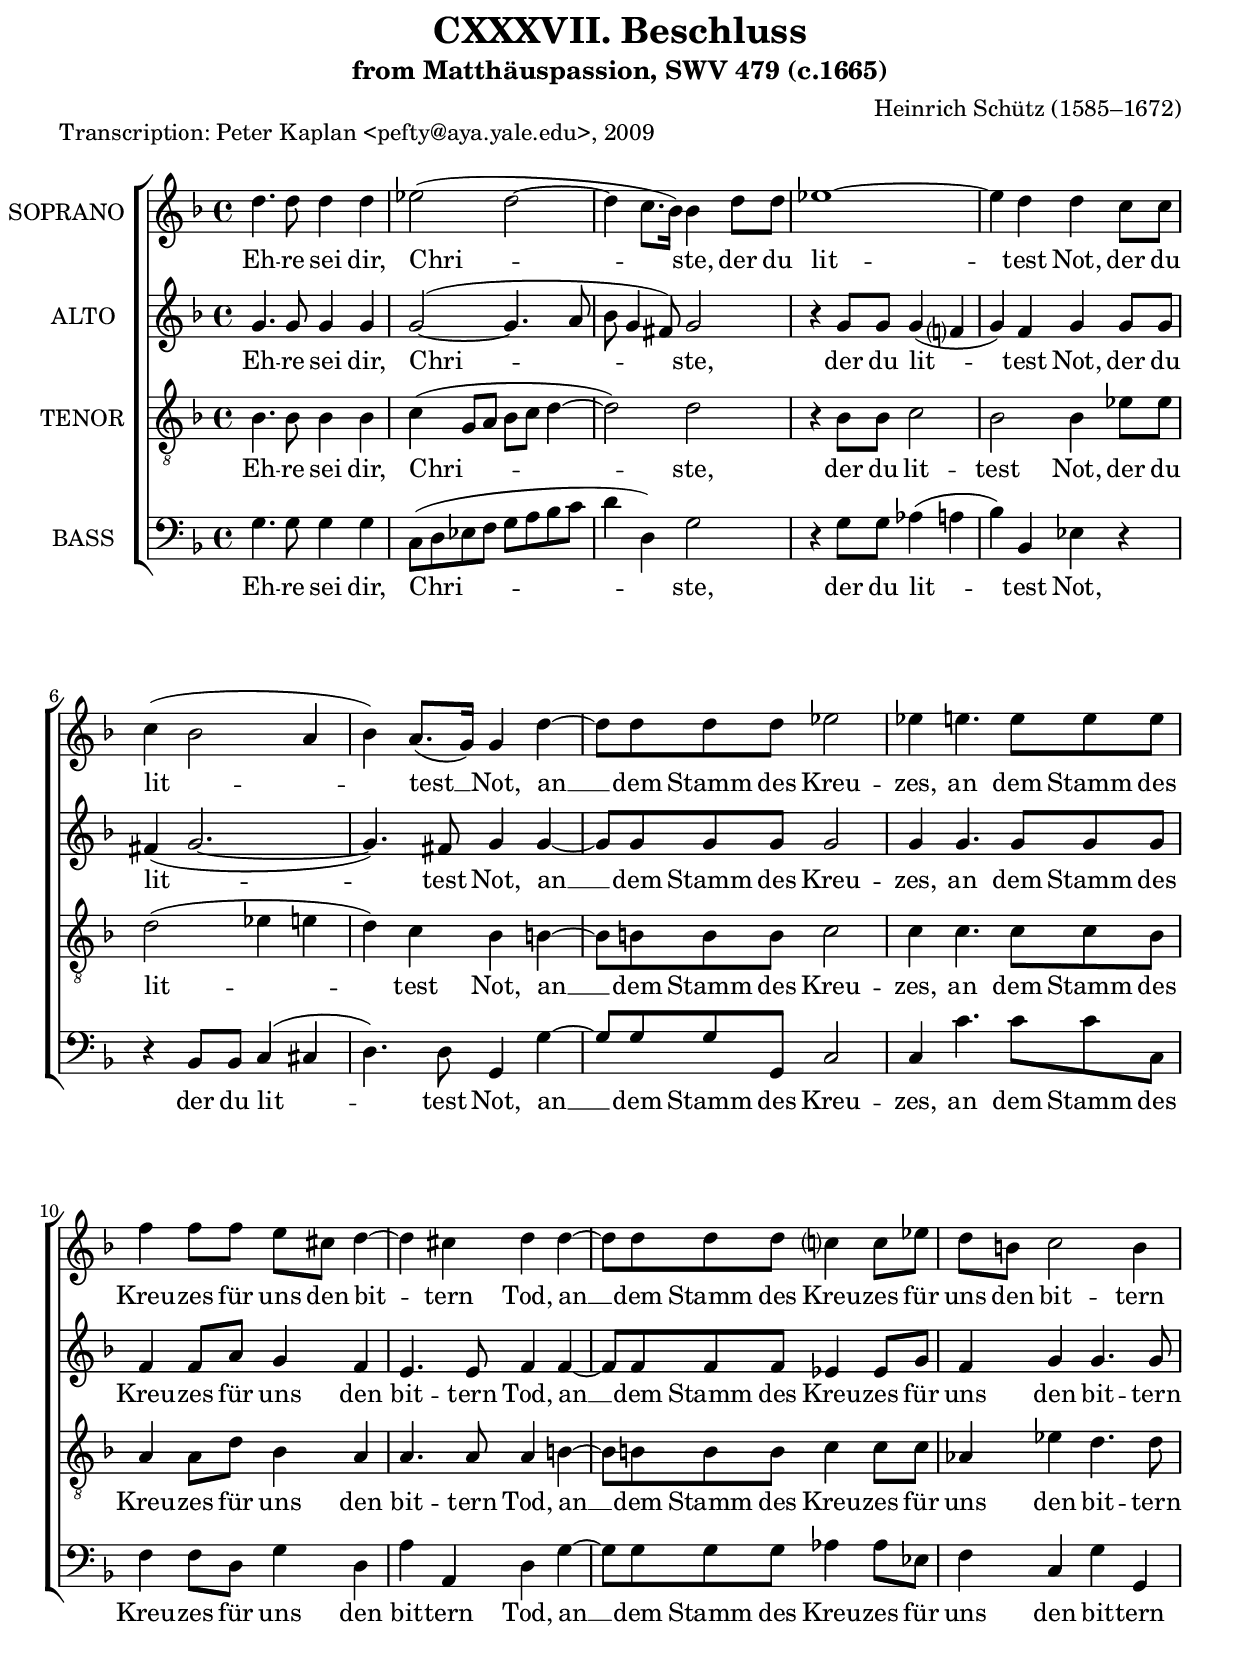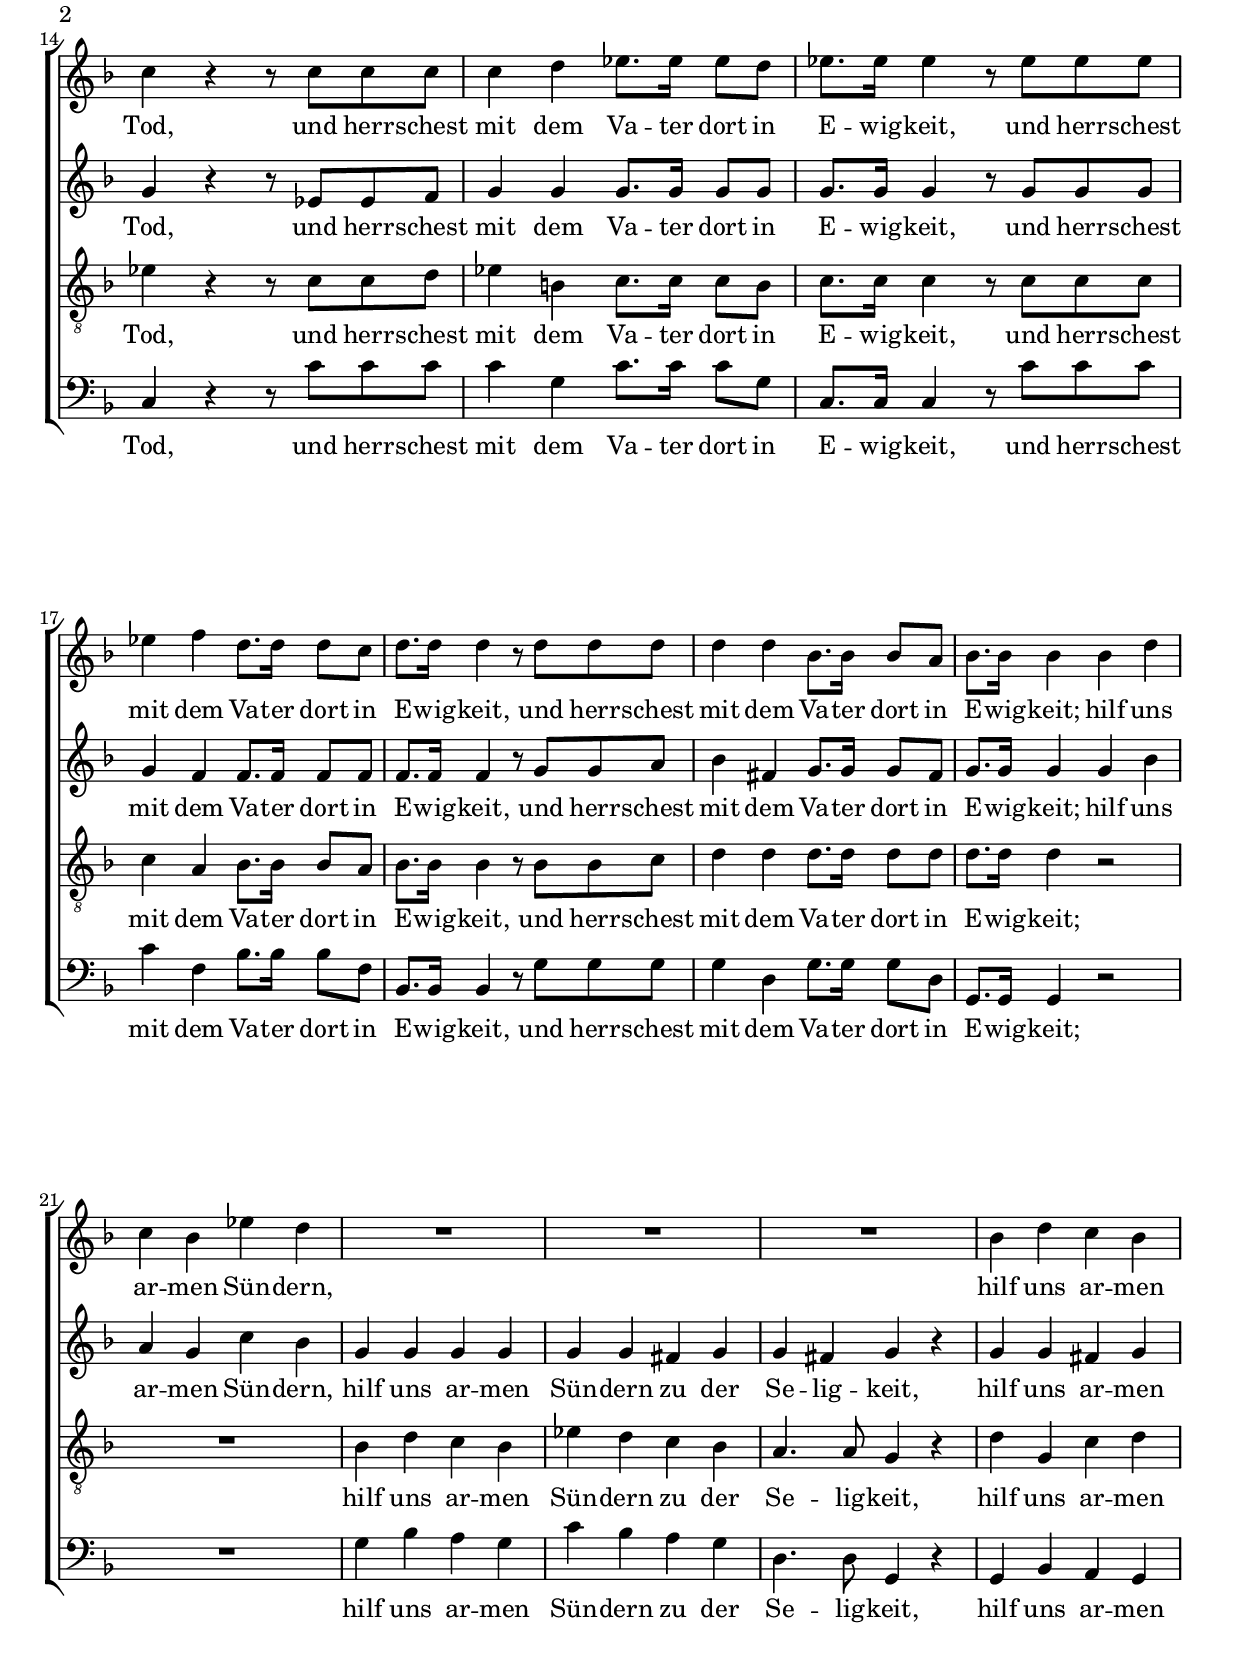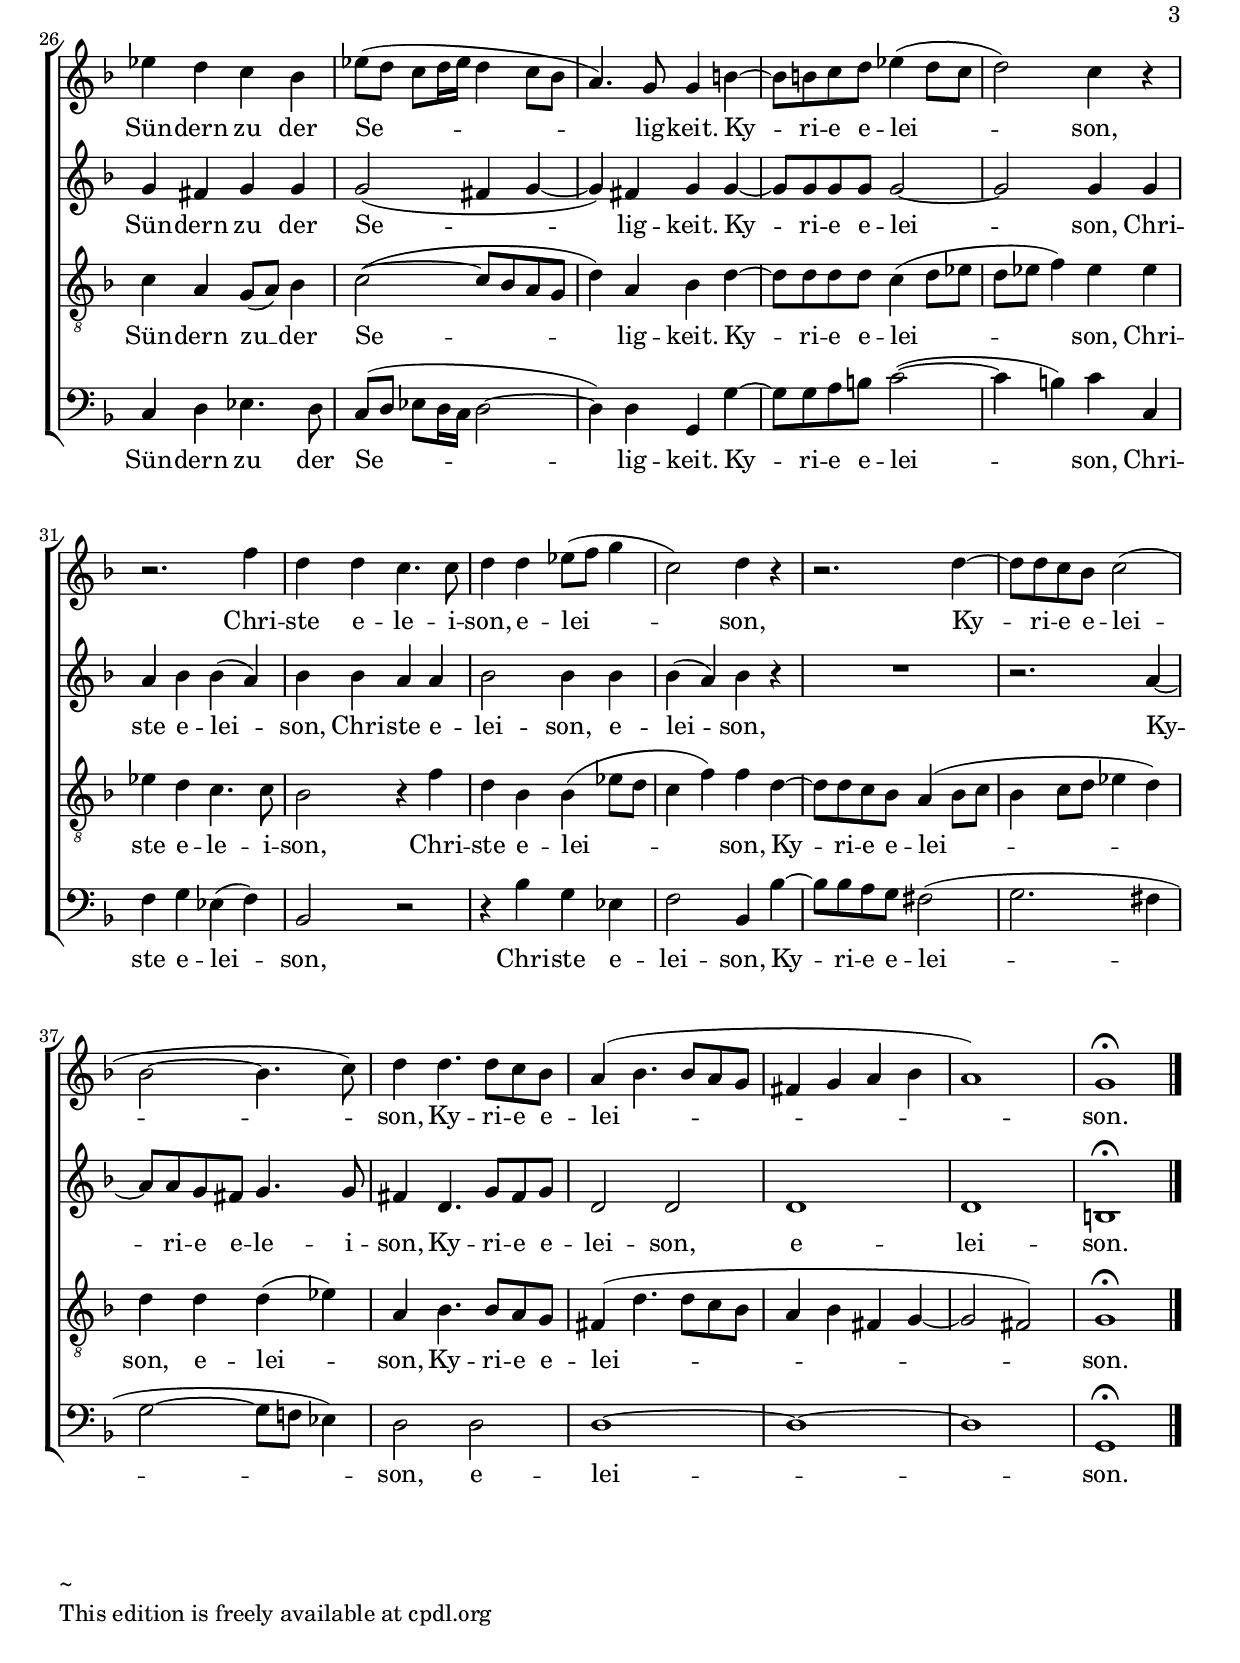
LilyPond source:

     \version "2.10.10"
\paper {
  between-system-space = 2.0\cm
  between-system-padding = #1
  ragged-bottom=##f
  ragged-last-bottom=##f
  bottom-margin = 2.0\cm
  top-margin = 0.1\cm
%  system-count = #6
  systemSeparatorMarkup = ""
}
\header {
    title = "CXXXVII. Beschluss"
    subtitle = "from Matthäuspassion, SWV 479 (c.1665)"
    composer = "Heinrich Schütz (1585–1672)"
    date = "1623"
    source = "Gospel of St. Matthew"
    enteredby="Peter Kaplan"
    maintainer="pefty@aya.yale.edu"
    piece ="Transcription: Peter Kaplan <pefty@aya.yale.edu>, 2009"
    texidoc = "

Translation of text:
Jesus of Nazareth."
}

     \score { 
      <<
        \new ChoirStaff <<
        \new Staff = CantusOne <<
               {  
      <<
     \override Stem #'neutral-direction = #up 
%    \override Staff.TimeSignature #'style = #'()
        \clef treble
        \key d \minor 
        \new Voice = "CantusOne" {
     \override NoteHead #'style = #'baroque
        \set Staff.midiInstrument = "synth voice"
        \set Staff.vocalName = "SOPRANO "

\time 4/4
d''4. d''8 d''4 d''              
ees''2( d''~
d''4 c''8. bes'16) bes'4 d''8 d''
ees''1~
% measure 5
ees''4 d'' d'' c''8 c''
c''4( bes'2 a'4
bes'4) a'8.( g'16) g'4 d''~
d''8 d'' d''d'' ees''2
ees''4 e''4. e''8 e'' e''
% measure 10
f''4 f''8 f'' e'' cis'' d''4~
d''4 cis'' d'' d''~
d''8 d'' d'' d'' c''?4 c''8 ees''
d''8 b' c''2 b'4
c''4 r4 r8 c'' c'' c''
% measure 15
c''4 d'' ees''8. ees''16 ees''8 d''
ees''8. ees''16 ees''4 r8 ees'' ees'' ees''
ees''4 f'' d''8. d''16 d''8 c''
d''8. d''16 d''4 r8 d'' d'' d'' 
d''4 d'' bes'8. bes'16 bes'8 a'
% measure 20
bes'8. bes'16 bes'4 bes' d''
c''4 bes' ees'' d''
R1
R1
R1
% measure 25
bes'4 d'' c'' bes'
ees''4 d'' c'' bes'
ees''8( d'' c'' d''16 ees'' d''4 c''8 bes'
a'4.) g'8 g'4 b'~
b'8 b' c'' d'' ees''4( d''8 c'' 
% measure 30
d''2) c''4 r
r2. f''4
d''4 d'' c''4. c''8
d''4 d'' ees''8( f'' g''4
c''2) d''4 r
% measure 35
r2. d''4~
d''8 d'' c'' bes' c''2(
bes'2~bes'4. c''8)
d''4 d''4. d''8 c'' bes'
a'4( bes'4. bes'8 a' g'
% measure 40
fis'4 g' a' bes'
a'1)
g'1\fermata
\bar "|."
}
>>
}

>>

\new Lyrics 
\lyricsto "CantusOne"
        { 
Eh -- re sei dir,
Chri --
 ste, der du
lit -- 
 test Not, der du
lit -- 
 test __ Not, an
__ dem Stamm des Kreu --
zes, an dem Stamm des 
Kreu -- zes für uns den bit -- 
 tern Tod, an 
__ dem Stamm des Kreu -- zes für 
uns den bit -- tern 
Tod, und herr -- schest
mit dem Va -- ter dort in 
E -- wig -- keit, und herr -- schest
mit dem Va -- ter dort in 
E -- wig -- keit, und herr -- schest
mit dem Va -- ter dort in 
E -- wig -- keit; hilf uns
ar -- men Sün -- dern,



hilf uns ar -- men
Sün -- dern zu der
Se --
 lig -- keit. Ky -- 
 ri -- e e -- lei --
 son,
 Chri --
ste e -- le -- i --
son, e -- lei -- 
 son,
Ky --
 ri -- e e -- lei -- 

son, Ky -- ri -- e e --
lei -- 


son.
}



        \new Staff = Altus <<
               {  
      <<
     \override Stem #'neutral-direction = #up 
%    \override Staff.TimeSignature #'style = #'()
        \clef treble
        \key d \minor 
        \new Voice = "Altus" {
     \override NoteHead #'style = #'baroque
        \set Staff.midiInstrument = "synth voice"
        \set Staff.vocalName = "ALTO "

\time 4/4
g'4. g'8 g'4 g'
g'2(~g'4. a'8
bes'8 g'4 fis'8) g'2
r4 g'8 g' g'4( f'?
% measure 5
g'4) f' g' g'8 g'
fis'4( g'2.~
g'4.) fis'8 g'4 g'4~
g'8 g' g' g' g'2
g'4 g'4. g'8 g' g' 
% measure 10
f'4 f'8 a' g'4 f'
e'4. e'8 f'4 f'~
f'8 f' f' f' ees'4 ees'8 g'
f'4 g' g'4. g'8
g'4 r4 r8 ees' ees' f'
% measure 15
g'4 g' g'8. g'16 g'8 g'
g'8. g'16 g'4 r8 g' g' g'
g'4 f' f'8. f'16 f'8 f'
f'8. f'16 f'4 r8 g' g' a'
bes'4 fis' g'8. g'16 g'8 fis'
% measure 20
g'8. g'16 g'4 g' bes'
a'4 g' c'' bes'
g'4 g' g' g'
g'4 g' fis' g'
g'4 fis' g' r
% measure 25
g'4 g' fis' g'
g'4 fis' g' g'
g'2( fis'4 g'~
g'4) fis' g' g'~
g'8 g' g' g' g'2~
% measure 30
g'2 g'4 g'
a'4 bes' bes'( a')
bes'4 bes' a' a'
bes'2 bes'4 bes'
bes'4( a') bes' r
% measure 35
R1
r2. a'4~
a'8 a' g' fis' g'4. g'8
fis'4 d'4. g'8 fis' g'
d'2 d'

d'1
d'1
b1\fermata
\bar "|."
}
>>
}

>>

\new Lyrics 
\lyricsto "Altus"
        { 
Eh -- re sei dir,
Chri --
 ste, 
 der du lit -- 
 test Not, der du
lit -- 
 test Not, an
__ dem Stamm des Kreu --
zes, an dem Stamm des 
Kreu -- zes für uns den 
bit -- tern Tod, an 
__ dem Stamm des Kreu -- zes für 
uns den bit -- tern 
Tod, und herr -- schest
mit dem Va -- ter dort in 
E -- wig -- keit, und herr -- schest
mit dem Va -- ter dort in 
E -- wig -- keit, und herr -- schest
mit dem Va -- ter dort in 
E -- wig -- keit; hilf uns
ar -- men Sün -- dern,
hilf uns ar -- men
Sün -- dern zu der
Se -- lig -- keit,
hilf uns ar -- men
Sün -- dern zu der
Se --
 lig -- keit. Ky -- 
 ri -- e e -- lei --
 son, Chri --
ste e -- lei --
son, Chri -- ste e -- 
lei -- son, e -- 
lei -- son, 

Ky --
 ri -- e e -- le -- i -- 
son, Ky -- ri -- e e --
lei -- son,
e --
lei --
son.
}


        \new Staff = Tenor <<
               {  
      <<
     \override Stem #'neutral-direction = #up 
%    \override Staff.TimeSignature #'style = #'()
        \clef "G_8"
        \key d \minor 
        \new Voice = "Tenor" {
     \override NoteHead #'style = #'baroque
        \set Staff.midiInstrument = "synth voice"
        \set Staff.vocalName = "TENOR "

\time 4/4
bes4. bes8 bes4 bes
c'4( g8 a bes c' d'4~
d'2) d'
r4 bes8 bes c'2
% measure 5
bes2 bes4 ees'8 ees'
d'2( ees'4 e'
d'4) c' bes b~
b8 b b b c'2
c'4 c'4. c'8 c' bes
% measure 10
a4 a8 d' bes4 a
a4. a8 a4 b~
b8 b b b c'4 c'8 c'
aes4 ees' d'4. d'8
ees'4 r r8 c' c' d'
% measure 15
ees'4 b c'8. c'16 c'8 b
c'8. c'16 c'4 r8 c' c' c'
c'4 a bes8. bes16 bes8 a
bes8. bes16 bes4 r8 bes bes c'
d'4 d' d'8. d'16 d'8 d'
% measure 20
d'8. d'16 d'4 r2
R1
bes4 d' c' bes
ees'4 d' c' bes
a4. a8 g4 r
% measure 25
d'4 g c' d'
c'4 a g8( a) bes4
c'2(~ c'8 bes a g
d'4) a bes d'~
d'8 d' d' d' c'4( d'8 ees'
% measure 30
d'8 ees' f'4) ees' ees'
ees'4 d' c'4. c'8
bes2 r4 f'
d'4 bes bes( ees'8 d'
c'4 f') f' d'~
% measure 35
d'8 d' c' bes a4( bes8 c'
bes4 c'8 d' ees'4 d')
d'4 d' d'( ees')
a4 bes4. bes8 a g
fis4( d'4. d'8 c' bes
% measure 40
a4 bes fis g~
g2 fis)
g1\fermata
\bar "|."
}
>>
}

>>

\new Lyrics 
\lyricsto "Tenor"
        { 
Eh -- re sei dir,
Chri --
 ste, 
 der du lit -- 
 test Not, der du
lit -- 
 test Not, an
__ dem Stamm des Kreu --
zes, an dem Stamm des 
Kreu -- zes für uns den 
bit -- tern Tod, an 
__ dem Stamm des Kreu -- zes für 
uns den bit -- tern 
Tod, und herr -- schest
mit dem Va -- ter dort in 
E -- wig -- keit, und herr -- schest
mit dem Va -- ter dort in 
E -- wig -- keit, und herr -- schest
mit dem Va -- ter dort in 
E -- wig -- keit; 

hilf uns ar -- men 
Sün -- dern zu der
Se -- lig -- keit,
hilf uns ar -- men 
Sün -- dern zu __ der
Se -- 
 lig -- keit. Ky -- 
 ri -- e e -- lei --
 son, Chri --
ste e -- le -- i --
son,  Chri --
ste e -- lei --
 son, Ky -- 
 ri -- e e -- lei -- 

son, e -- lei --
son, Ky -- ri -- e e -- 
lei -- 


son.
}


        \new Staff = Bassus <<
               {  
      <<
     \override Stem #'neutral-direction = #up 
%    \override Staff.TimeSignature #'style = #'()
        \clef bass
        \key d \minor 
        \new Voice = "Bassus" {
     \override NoteHead #'style = #'baroque
        \set Staff.midiInstrument = "synth voice"
        \set Staff.vocalName = "BASS "

\time 4/4
g4. g8 g4 g
c8( d ees f g a bes c'
d'4 d) g2
r4 g8 g8 aes4( a
% measure 5
bes4) bes, ees r
r4 bes,8 bes, c4( cis
d4.) d8 g,4 g4~
g8 g g g, c2
c4 c'4. c'8 c' c
% measure 10
f4 f8 d g4 d
a4 a, d g~
g8 g g g aes4 aes8 ees
f4 c g g,
c r r8 c' c' c'
% measure 15
c'4 g c'8. c'16 c'8 g
c8. c16 c4 r8 c' c' c' 
c'4 f bes8. bes16 bes8 f
bes,8. bes,16 bes,4 r8 g g g
g4 d g8. g16 g8 d
% measure 20
g,8. g,16 g,4 r2
R1
g4 bes a g
c'4 bes a g
d4. d8 g,4 r
% measure 25
g,4 bes, a, g,
c4 d ees4. d8
c8( d ees d16 c d2~
d4) d g, g~
g8 g a b c'2(~
% measure 30
c'4 b) c' c
f4 g ees( f)
bes,2 r
r4 bes g ees
f2 bes,4 bes~
% measure 35
bes8 bes a g fis2(
g2. fis4
g2~g8 f!8 ees4)
d2 d 
d1~
% measure 40
d1~
d1
g,1\fermata
\bar "|."}
>>
}

>>

\new Lyrics 
\lyricsto "Bassus"
        { 
Eh -- re sei dir,
Chri --
 ste, 
 der du lit -- 
 test Not, 
 der du lit -- 
 test Not, an
__ dem Stamm des Kreu --
zes, an dem Stamm des 
Kreu -- zes für uns den 
bit -- tern Tod, an 
__ dem Stamm des Kreu -- zes für 
uns den bit -- tern 
Tod, und herr -- schest
mit dem Va -- ter dort in 
E -- wig -- keit, und herr -- schest
mit dem Va -- ter dort in 
E -- wig -- keit, und herr -- schest
mit dem Va -- ter dort in 
E -- wig -- keit; 

hilf uns ar -- men 
Sün -- dern zu der
Se -- lig -- keit,
hilf uns ar -- men 
Sün -- dern zu der
Se -- 
 lig -- keit. Ky -- 
 ri -- e e -- lei --
 son, Chri --
ste e -- lei --
son, 
 Chri -- ste e -- 
lei -- son, Ky --
 ri -- e e -- lei -- 


son, e --
lei -- 


son.
}


>>


>>
   






%{
\midi { 
\context { 
\Score 
tempoWholesPerMinute = #(ly:make-moment 72 4) 
} 
} 
%}







     }
\layout { 
         \context { 
          \Staff \consists "Horizontal_bracket_engraver" 
          }
         }
\markup{\column{\line{ ~ } \line{This edition is freely available at cpdl.org}} 
} 



















